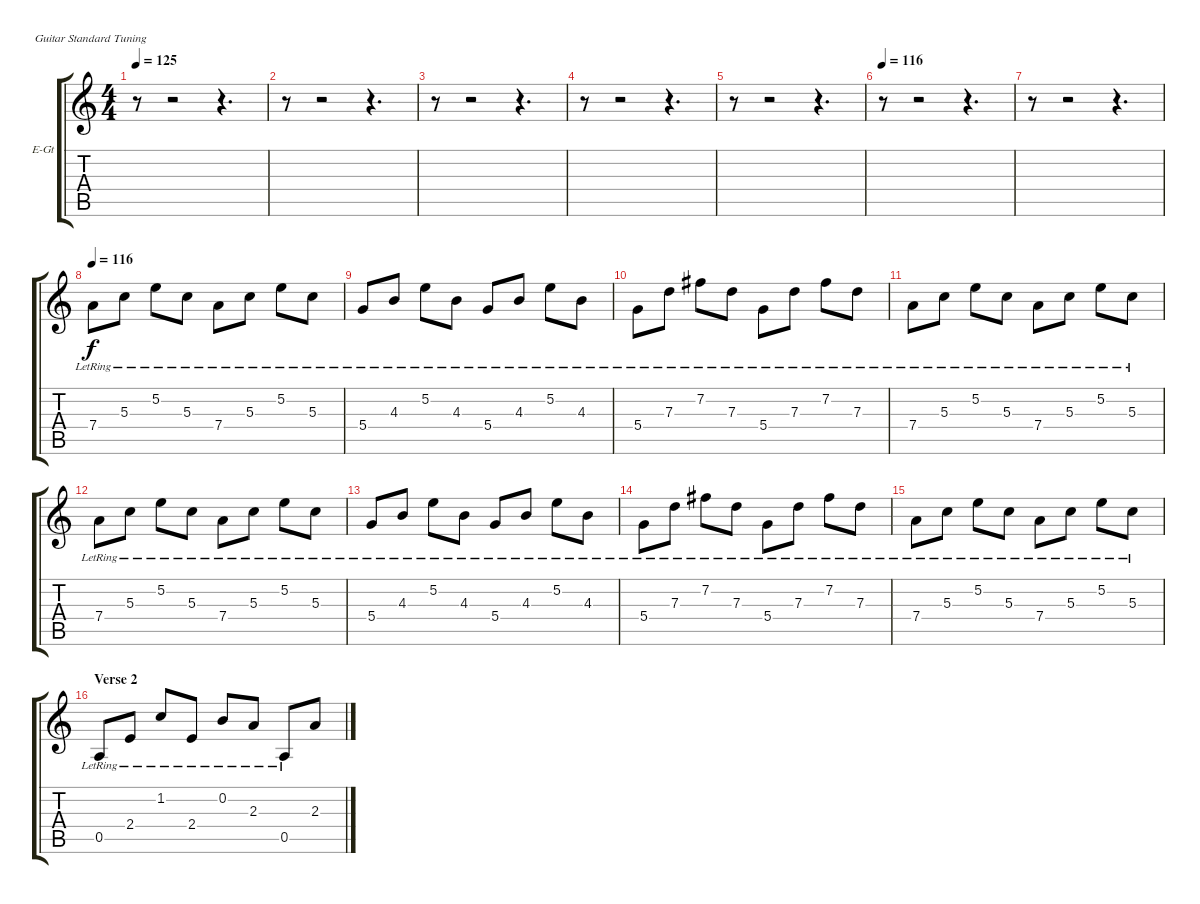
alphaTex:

\bracketExtendMode groupsimilarinstruments
\firstSystemTrackNameOrientation horizontal
\otherSystemsTrackNameOrientation horizontal
\track ("Clean" "E-Gt") {instrument electricguitarclean}
\staff {score tabs}
\tuning (E4 B3 G3 D3 A2 E2)
\ts (4 4)
\tempo 125
\clef g2
\ks c
r.8{dy f} r.2 r.4{d} |
r.8 r.2 r.4{d} |
r.8 r.2 r.4{d} |
r.8 r.2 r.4{d} |
r.8 r.2 r.4{d} |
\tempo 116
r.8 r.2 r.4{d} |
r.8 r.2 r.4{d} |
\tempo 116
7.4{lr}.8 5.3{lr}.8 5.2{lr}.8 5.3{lr}.8 7.4{lr}.8 5.3{lr}.8 5.2{lr}.8 5.3{lr}.8 |
5.4{lr}.8 4.3{lr}.8 5.2{lr}.8 4.3{lr}.8 5.4{lr}.8 4.3{lr}.8 5.2{lr}.8 4.3{lr}.8 |
5.4{lr}.8 7.3{lr}.8 7.2{lr}.8 7.3{lr}.8 5.4{lr}.8 7.3{lr}.8 7.2{lr}.8 7.3{lr}.8 |
7.4{lr}.8 5.3{lr}.8 5.2{lr}.8 5.3{lr}.8 7.4{lr}.8 5.3{lr}.8 5.2{lr}.8 5.3{lr}.8 |
7.4{lr}.8 5.3{lr}.8 5.2{lr}.8 5.3{lr}.8 7.4{lr}.8 5.3{lr}.8 5.2{lr}.8 5.3{lr}.8 |
5.4{lr}.8 4.3{lr}.8 5.2{lr}.8 4.3{lr}.8 5.4{lr}.8 4.3{lr}.8 5.2{lr}.8 4.3{lr}.8 |
5.4{lr}.8 7.3{lr}.8 7.2{lr}.8 7.3{lr}.8 5.4{lr}.8 7.3{lr}.8 7.2{lr}.8 7.3{lr}.8 |
7.4{lr}.8 5.3{lr}.8 5.2{lr}.8 5.3{lr}.8 7.4{lr}.8 5.3{lr}.8 5.2{lr}.8 5.3{lr}.8 |
\section ("" "Verse 2")
0.5{lr}.8 2.4{lr}.8 1.2{lr}.8 2.4{lr}.8 0.2{lr}.8 2.3{lr}.8 0.5{lr}.8 2.3.8
